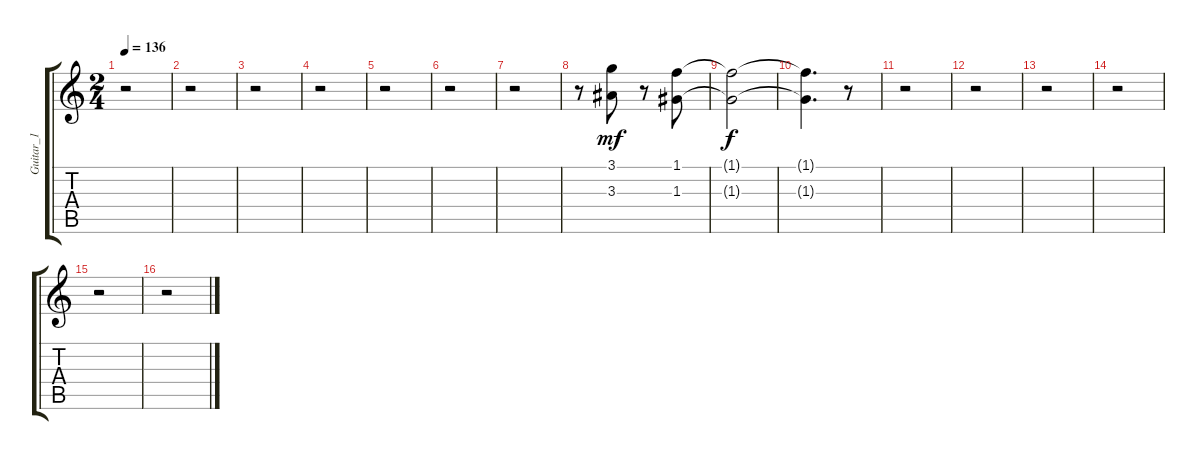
\track ("Guitar_1" "Guitar_1") {instrument acousticguitarnylon}
\staff {score tabs}
\tuning (E4 B3 G3 D3 A2 E2) {hide}
\ts (2 4)
\tempo 136
\clef g2
\ks c
r.2{dy f} |
r.2 |
r.2 |
r.2 |
r.2 |
r.2 |
r.2 |
r.8 (3.1 3.3).8{dy mf} r.8 (1.1 1.3).8 |
(1.1{t} 1.3{t}).2{dy f} |
(1.1{t} 1.3{t}).4{d} r.8 |
r.2 |
r.2 |
r.2 |
r.2 |
r.2 |
r.2
